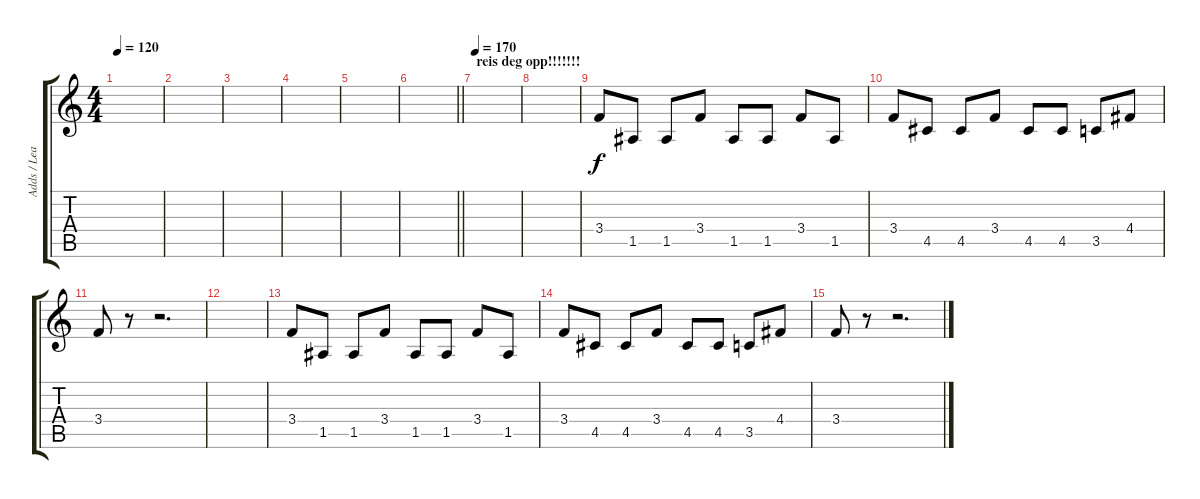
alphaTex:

\track ("Adds / Lead" "Adds / Lea") {instrument distortionguitar}
\staff {score tabs}
\tuning (E4 B3 G3 D3 A2 E2) {hide}
\ts (4 4)
\tempo 120
\clef g2
\ks c
|
|
|
|
|
\barLineRight lightlight
|
\section ("" "reis deg opp!!!!!!!")
\tempo 170
|
|
3.4.8 1.5.8 1.5.8 3.4.8 1.5.8 1.5.8 3.4.8 1.5.8 |
3.4.8 4.5.8 4.5.8 3.4.8 4.5.8 4.5.8 3.5.8 4.4.8 |
3.4.8 r.8 r.2{d} |
|
3.4.8 1.5.8 1.5.8 3.4.8 1.5.8 1.5.8 3.4.8 1.5.8 |
3.4.8 4.5.8 4.5.8 3.4.8 4.5.8 4.5.8 3.5.8 4.4.8 |
3.4.8 r.8 r.2{d}
